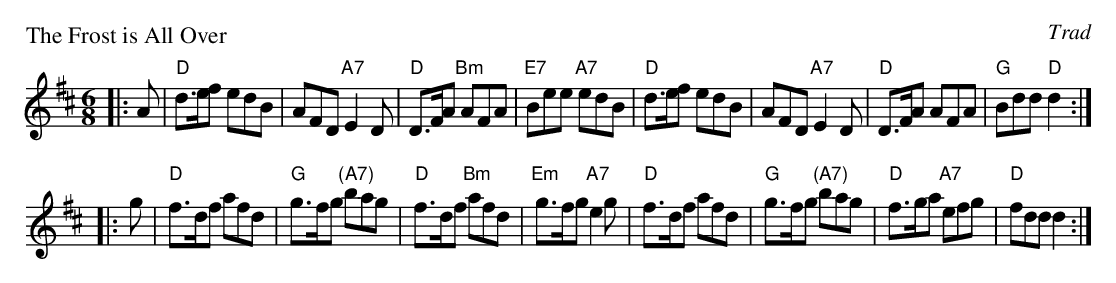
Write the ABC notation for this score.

X:1
P: The Frost is All Over
O: Trad
M: 6/8
L: 1/8
K: D
|: A \
| "D"d>ef edB | AFD "A7"E2D | "D"D>FA "Bm"AFA | "E7"Bee "A7"edB \
| "D"d>ef edB | AFD "A7"E2D | "D"D>FA AFA | "G"Bdd "D"d2 :|
|: g \
| "D"f>df afd | "G"g>fg "(A7)"bag | "D"f>df "Bm"afd | "Em"g>fg "A7"e2g \
| "D"f>df afd | "G"g>fg "(A7)"bag | "D"f>ga "A7"efg | "D"fdd d2 :|
